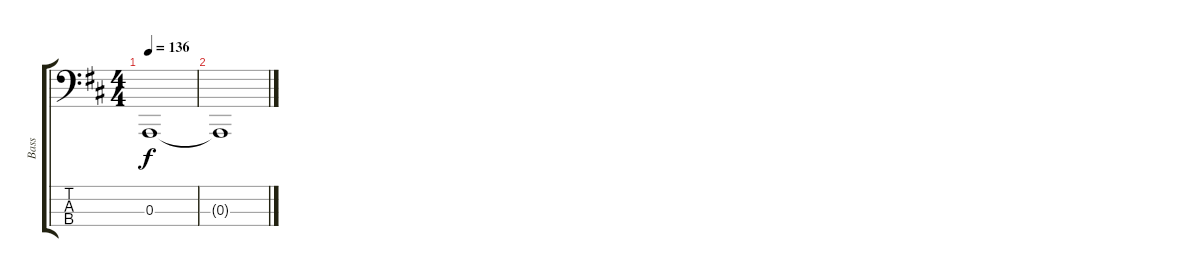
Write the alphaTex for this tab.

\track ("Bass" "Bass") {instrument lead8bassandlead}
\staff {score tabs}
\tuning (G2 D2 A1 E1) {hide}
\ts (4 4)
\tempo 136
\clef f4
\ks d
0.3{t}.1{dy f} |
0.3{t}.1
